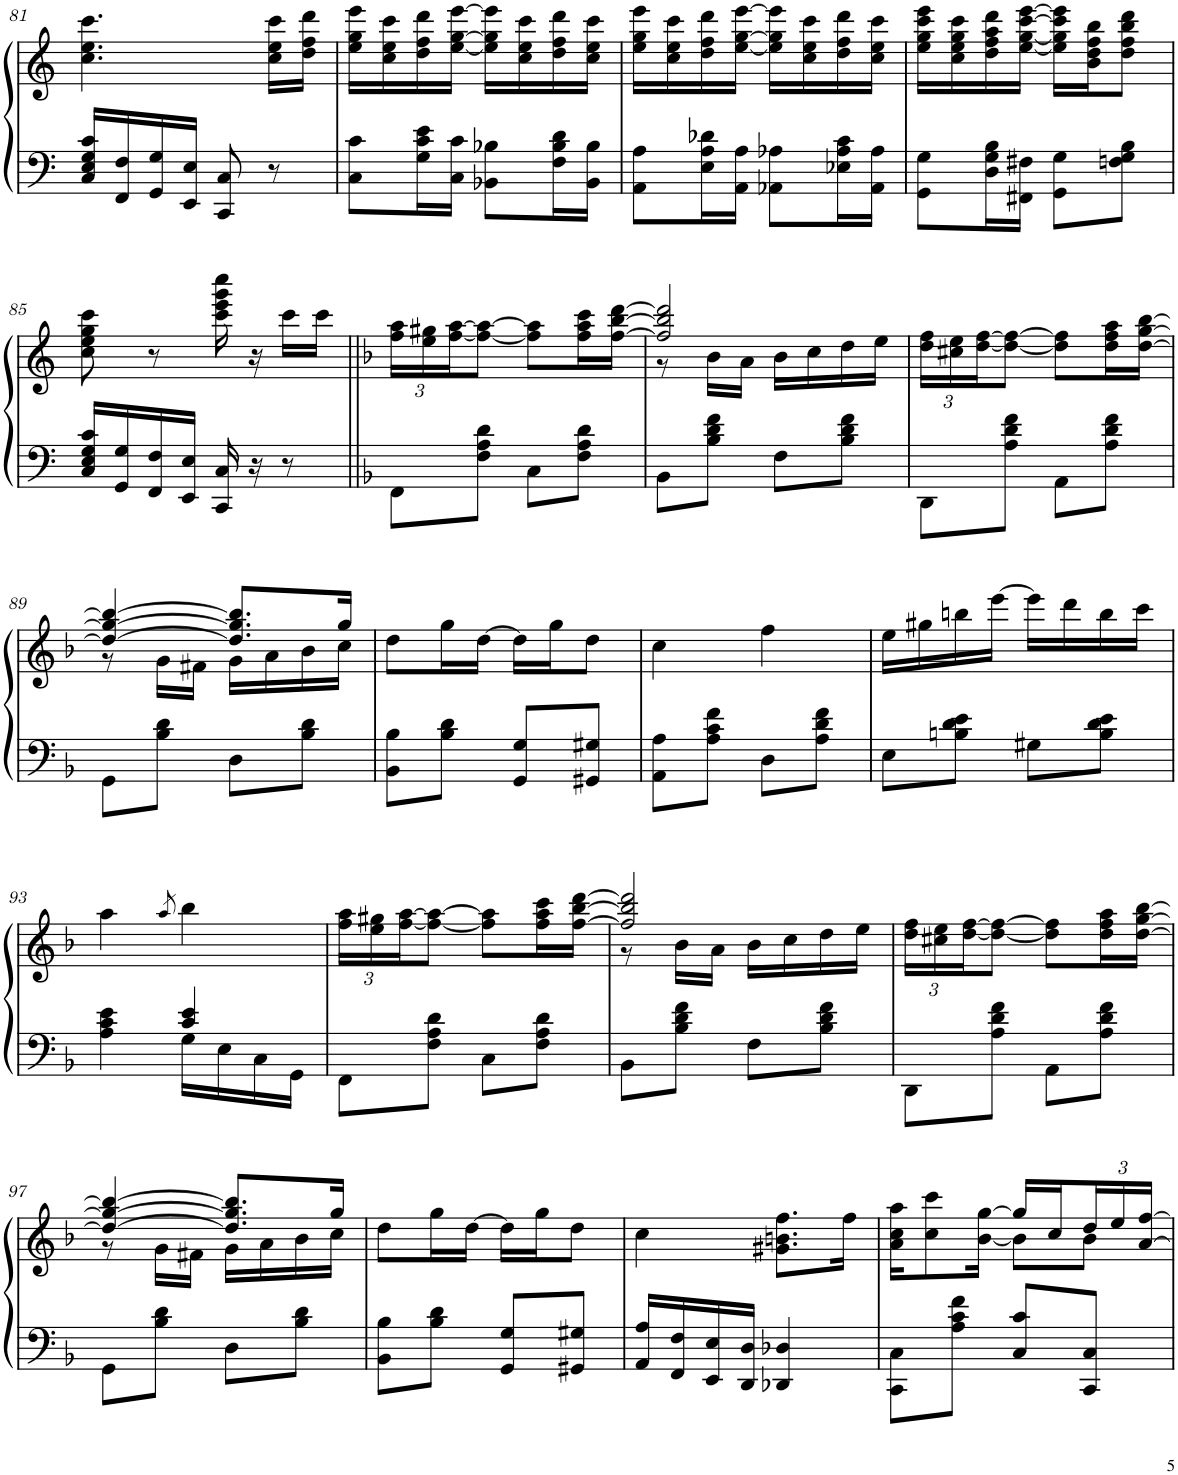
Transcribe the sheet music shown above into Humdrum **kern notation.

**kern	**kern
*part1	*part1
*staff2	*staff1
*I"Honky Tonk Piano	*
*I'Hnk. Pno.	*
!!LO:PB:g=z
*clefF4	*clefG2
*k[]	*k[]
*M2/4	*M2/4
=81	=81
16C/ 16E/ 16G/ 16c/LL	4.cc\ 4.ee\ 4.ccc\
16FF/ 16F/	.
16GG/ 16G/	.
16EE/ 16E/JJ	.
8CC/ 8C/	.
8r	16cc\ 16ee\ 16ccc\LL
.	16dd\ 16ff\ 16ddd\JJ
=82	=82
8C\ 8c\L	16ee\ 16gg\ 16eee\LL
.	16cc\ 16ee\ 16ccc\
16G\ 16c\ 16e\L	16dd\ 16ff\ 16ddd\
16C\ 16c\JJ	[16ee\ [16gg\ [16eee\JJ
8BB-X\ 8B-X\L	16ee\] 16gg\] 16eee\]LL
.	16cc\ 16ee\ 16ccc\
16F\ 16B-\ 16d\L	16dd\ 16ff\ 16ddd\
16BB-\ 16B-\JJ	16cc\ 16ee\ 16ccc\JJ
=83	=83
8AA\ 8A\L	16ee\ 16gg\ 16eee\LL
.	16cc\ 16ee\ 16ccc\
16E\ 16A\ 16d-X\L	16dd\ 16ff\ 16ddd\
16AA\ 16A\JJ	[16ee\ [16gg\ [16eee\JJ
8AA-X\ 8A-X\L	16ee\] 16gg\] 16eee\]LL
.	16cc\ 16ee\ 16ccc\
16E-X\ 16A-\ 16c\L	16dd\ 16ff\ 16ddd\
16AA-\ 16A-\JJ	16cc\ 16ee\ 16ccc\JJ
=84	=84
8GG\ 8G\L	16ee\ 16gg\ 16ccc\ 16eee\LL
.	16cc\ 16ee\ 16gg\ 16ccc\
16D\ 16G\ 16B\L	16dd\ 16ff\ 16aa\ 16ddd\
16FF#X\ 16F#X\JJ	[16ee\ [16gg\ [16ccc\ [16eee\JJ
8GG\ 8G\L	16ee\] 16gg\] 16ccc\] 16eee\]LL
.	16b\ 16dd\ 16ff\ 16bb\J
8Fn\ 8G\ 8B\J	8dd\ 8ff\ 8bb\ 8ddd\J
!!LO:LB:g=z
=85	=85
16C/ 16E/ 16G/ 16c/LL	8cc\ 8ee\ 8gg\ 8ccc\
16GG/ 16G/	.
16FF/ 16F/	8r
16EE/ 16E/JJ	.
16CC/ 16C/	16ccc\ 16eee\ 16ggg\ 16cccc\
16r	16r
8r	16ccc\LL
.	16ccc\JJ
=86||	=86||
*k[b-]	*k[b-]
*	*Xbrackettup
8FF\L	24ff\ 24aa\LL
.	24ee\ 24gg#X\
.	[24ff\ [24aa\J
8F\ 8A\ 8d\J	8ff\_ 8aa\_J
8C\L	8ff\] 8aa\]L
8F\ 8A\ 8d\J	16ff\ 16aa\ 16ccc\L
.	[16ff\ [16bb-\ [16ddd\JJ
=87	=87
*	*^
8BB-\L	2ff/] 2bb-/] 2ddd/]	8r
8B-\ 8d\ 8f\J	.	16b-\LL
.	.	16a\JJ
8F\L	.	16b-\LL
.	.	16cc\
8B-\ 8d\ 8f\J	.	16dd\
.	.	16ee\JJ
*	*v	*v
=88	=88
8DD\L	24dd\ 24ff\LL
.	24cc#X\ 24ee\
.	[24dd\ [24ff\J
8A\ 8d\ 8f\J	8dd\_ 8ff\_J
8AA\L	8dd\] 8ff\]L
8A\ 8d\ 8f\J	16dd\ 16ff\ 16aa\L
.	[16dd\ [16gg\ [16bb-\JJ
!!LO:LB:g=z
=89	=89
*	*^
8GG\L	4dd/_ 4gg/_ 4bb-/_	8r
8B-\ 8d\J	.	16g\LL
.	.	16f#X\JJ
8D\L	8.dd/] 8.gg/] 8.bb-/]L	16g\LL
.	.	16a\
8B-\ 8d\J	.	16b-\
.	16gg/Jk	16cc\JJ
*	*v	*v
=90	=90
8BB-\ 8B-\L	8dd\L
8B-\ 8d\J	16gg\L
.	[16dd\JJ
8GG/ 8G/L	16dd\LL]
.	16gg\J
8GG#X/ 8G#X/J	8dd\J
=91	=91
8AA\ 8A\L	4cc\
8A\ 8c\ 8f\J	.
8D\L	4ff\
8A\ 8d\ 8f\J	.
=92	=92
8E\L	16ee\LL
.	16gg#X\
8Bn\ 8d\ 8e\J	16bbn\
.	[16eee\JJ
8G#X\L	16eee\LL]
.	16ddd\
8B\ 8d\ 8e\J	16bb\
.	16ccc\JJ
!!LO:LB:g=z
=93	=93
*^	*
4A\ 4c\ 4e\	4ryy	4aa\
.	.	8qaa/
4c/ 4e/	16G\LL	4bb-\
.	16E\	.
.	16C\	.
.	16GG\JJ	.
*v	*v	*
=94	=94
8FF\L	24ff\ 24aa\LL
.	24ee\ 24gg#X\
.	[24ff\ [24aa\J
8F\ 8A\ 8d\J	8ff\_ 8aa\_J
8C\L	8ff\] 8aa\]L
8F\ 8A\ 8d\J	16ff\ 16aa\ 16ccc\L
.	[16ff\ [16bb-\ [16ddd\JJ
=95	=95
*	*^
8BB-\L	2ff/] 2bb-/] 2ddd/]	8r
8B-\ 8d\ 8f\J	.	16b-\LL
.	.	16a\JJ
8F\L	.	16b-\LL
.	.	16cc\
8B-\ 8d\ 8f\J	.	16dd\
.	.	16ee\JJ
*	*v	*v
=96	=96
8DD\L	24dd\ 24ff\LL
.	24cc#X\ 24ee\
.	[24dd\ [24ff\J
8A\ 8d\ 8f\J	8dd\_ 8ff\_J
8AA\L	8dd\] 8ff\]L
8A\ 8d\ 8f\J	16dd\ 16ff\ 16aa\L
.	[16dd\ [16gg\ [16bb-\JJ
!!LO:LB:g=z
=97	=97
*	*^
8GG\L	4dd/_ 4gg/_ 4bb-/_	8r
8B-\ 8d\J	.	16g\LL
.	.	16f#X\JJ
8D\L	8.dd/] 8.gg/] 8.bb-/]L	16g\LL
.	.	16a\
8B-\ 8d\J	.	16b-\
.	16gg/Jk	16cc\JJ
*	*v	*v
=98	=98
8BB-\ 8B-\L	8dd\L
8B-\ 8d\J	16gg\L
.	[16dd\JJ
8GG/ 8G/L	16dd\LL]
.	16gg\J
8GG#X/ 8G#X/J	8dd\J
=99	=99
16AA/ 16A/LL	4cc\
16FF/ 16F/	.
16EE/ 16E/	.
16DD/ 16D/JJ	.
4DD-X/ 4D-X/	8.g#X\ 8.bn\ 8.ff\L
.	16ff\Jk
=100	=100
*	*^
8CC\ 8C\L	16a\ 16cc\ 16aa\KL	4ryy
.	8cc\ 8ccc\	.
8A\ 8c\ 8f\J	.	.
.	[16b-\ [16gg\Jk	.
8C/ 8c/L	16gg/LL]	8b-\L]
.	16cc/	.
8CC/ 8C/J	24dd/	8b-\J
.	24ee/	.
.	[24a/ [24ff/JJ	.
*	*v	*v
=	=
*-	*-
